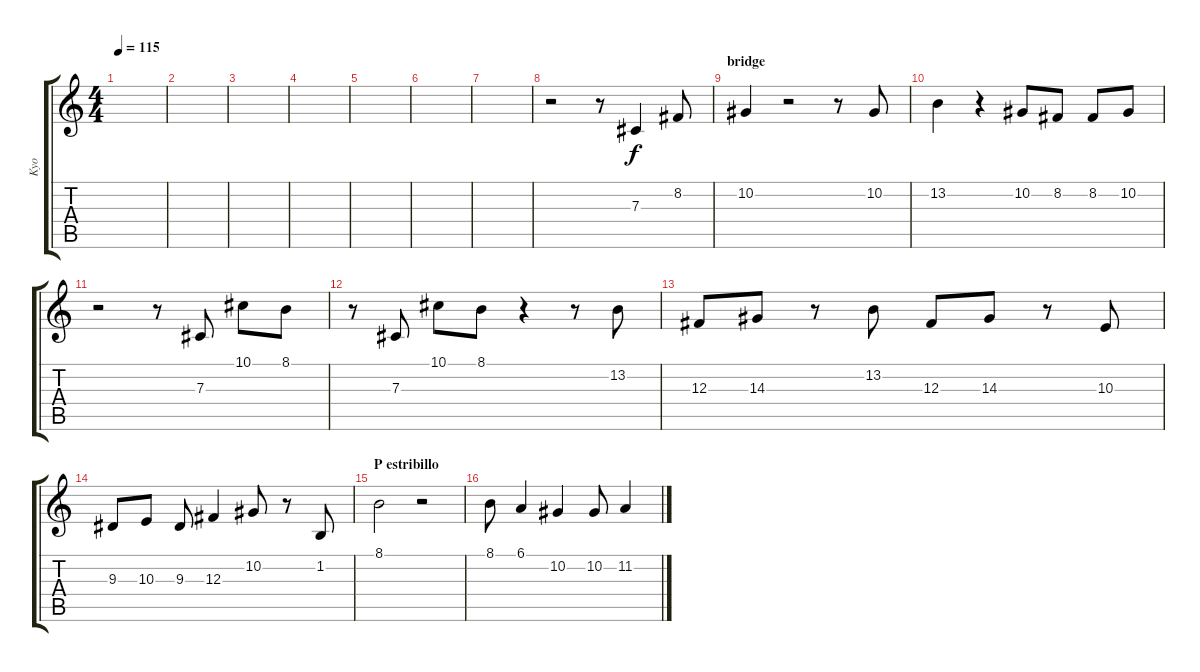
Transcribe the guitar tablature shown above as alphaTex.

\track ("Kyo" "Kyo") {instrument voiceoohs}
\staff {score tabs}
\tuning (Eb4 Bb3 Gb3 Db3 Ab2 Db2) {hide}
\ts (4 4)
\tempo 115
\clef g2
\ks c
|
|
|
|
|
|
|
r.2 r.8 7.3.4 8.2.8 |
\section ("" "bridge")
10.2.4 r.2 r.8 10.2.8 |
13.2.4 r.4 10.2.8 8.2.8 8.2.8 10.2.8 |
r.2 r.8 7.3.8 10.1.8 8.1.8 |
r.8 7.3.8 10.1.8 8.1.8 r.4 r.8 13.2.8 |
12.3.8 14.3.8 r.8 13.2.8 12.3.8 14.3.8 r.8 10.3.8 |
9.3.8 10.3.8 9.3.8 12.3.4 10.2.8 r.8 1.2.8 |
\section ("" "P estribillo")
8.1.2 r.2 |
8.1.8 6.1.4 10.2.4 10.2.8 11.2.4
